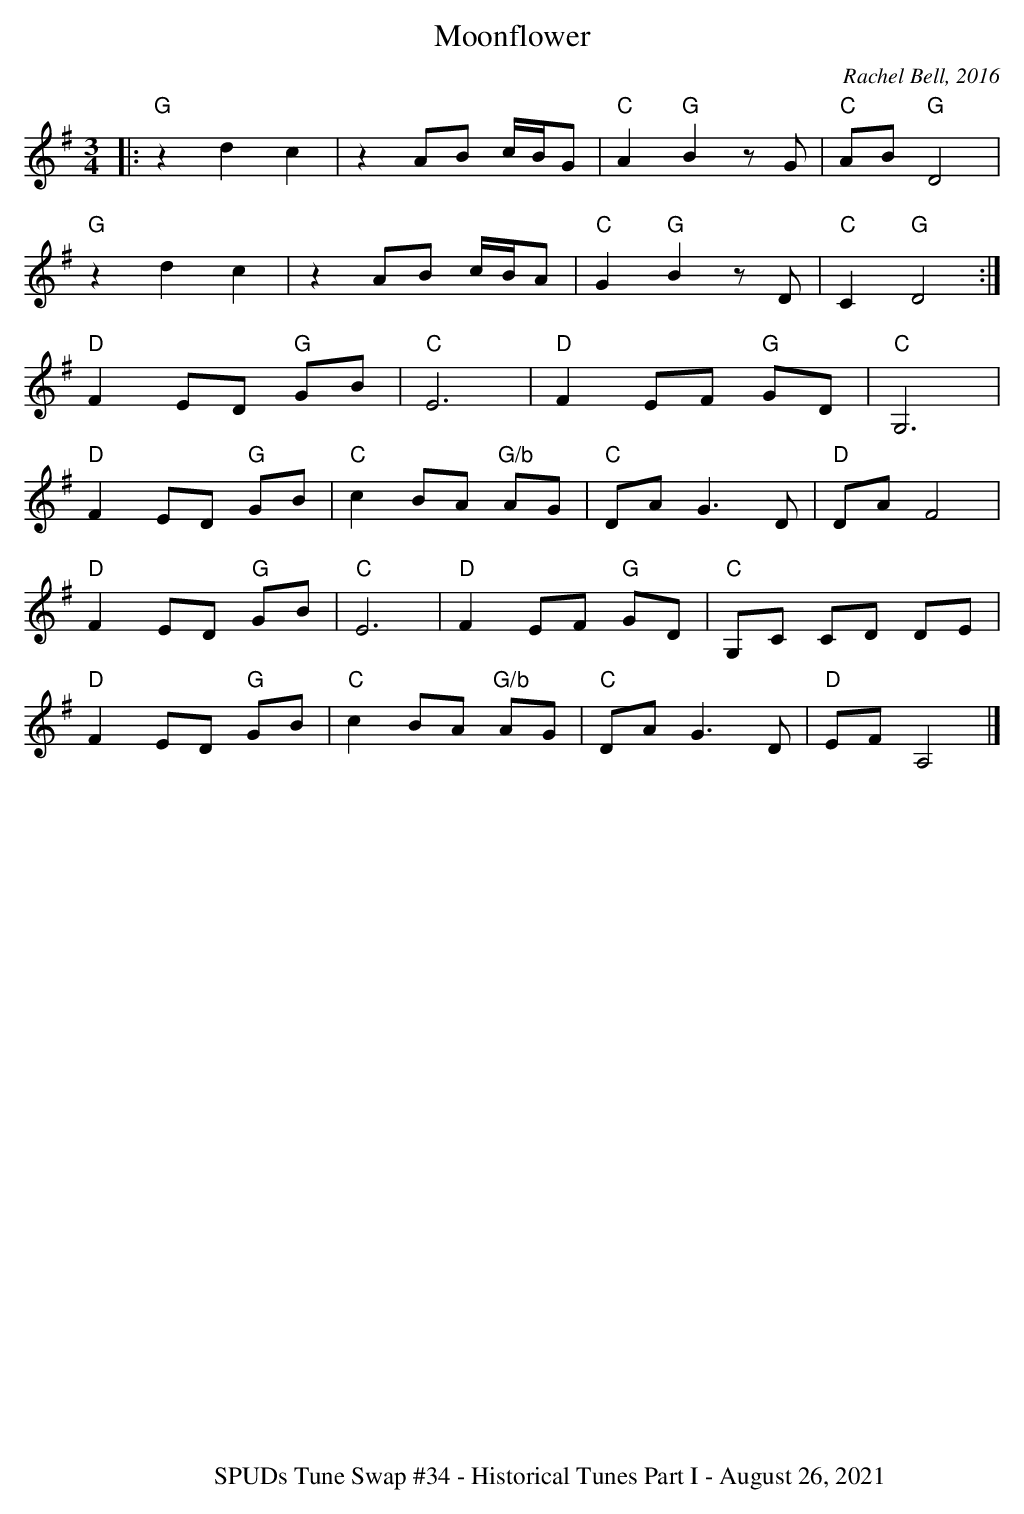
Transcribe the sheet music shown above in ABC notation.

X:1
T: Moonflower
C: Rachel Bell, 2016
M: 3/4
L: 1/8
K: G
|:"G"z2d2c2 | z2AB c/B/G | "C"A2"G"B2zG | "C"AB"G"D4 |
"G"z2d2c2 | z2AB c/B/A | "C"G2"G"B2zD | "C"C2"G"D4 :|
"D"F2 ED "G"GB | "C"E6 | "D"F2 EF "G"GD | "C"G,6 |
"D"F2 ED "G"GB | "C"c2 BA "G/b"AG | "C"DA G3D | "D"DA F4 |
"D"F2 ED "G"GB | "C"E6 | "D"F2 EF "G"GD | "C"G,C CD DE |
"D"F2 ED "G"GB | "C"c2 BA "G/b"AG | "C"DA G3D | "D"EF A,4 |]
